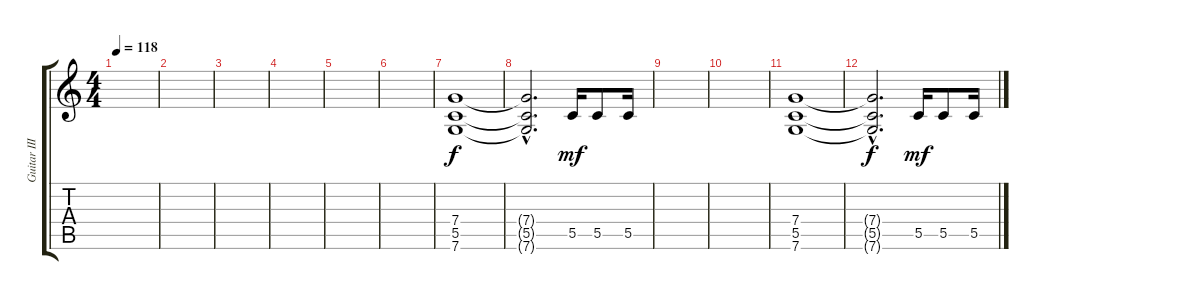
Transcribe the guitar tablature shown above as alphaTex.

\track ("Guitar III" "Guitar III") {instrument electricguitarclean}
\staff {score tabs}
\tuning (D4 A3 F3 C3 G2 C2) {hide}
\ts (4 4)
\tempo 118
\clef g2
\ks c
|
|
|
|
|
|
(7.4 5.5 7.6).1{volume 14 balance 8 instrument distortionguitar} |
(7.4{hac t} 5.5{hac t} 7.6{hac t}).2{d dy f} 5.5.16{dy mf} 5.5.8 5.5.16 |
|
|
(7.4 5.5 7.6).1{volume 14 balance 8 instrument distortionguitar} |
(7.4{hac t} 5.5{hac t} 7.6{hac t}).2{d dy f} 5.5.16{dy mf} 5.5.8 5.5.16
